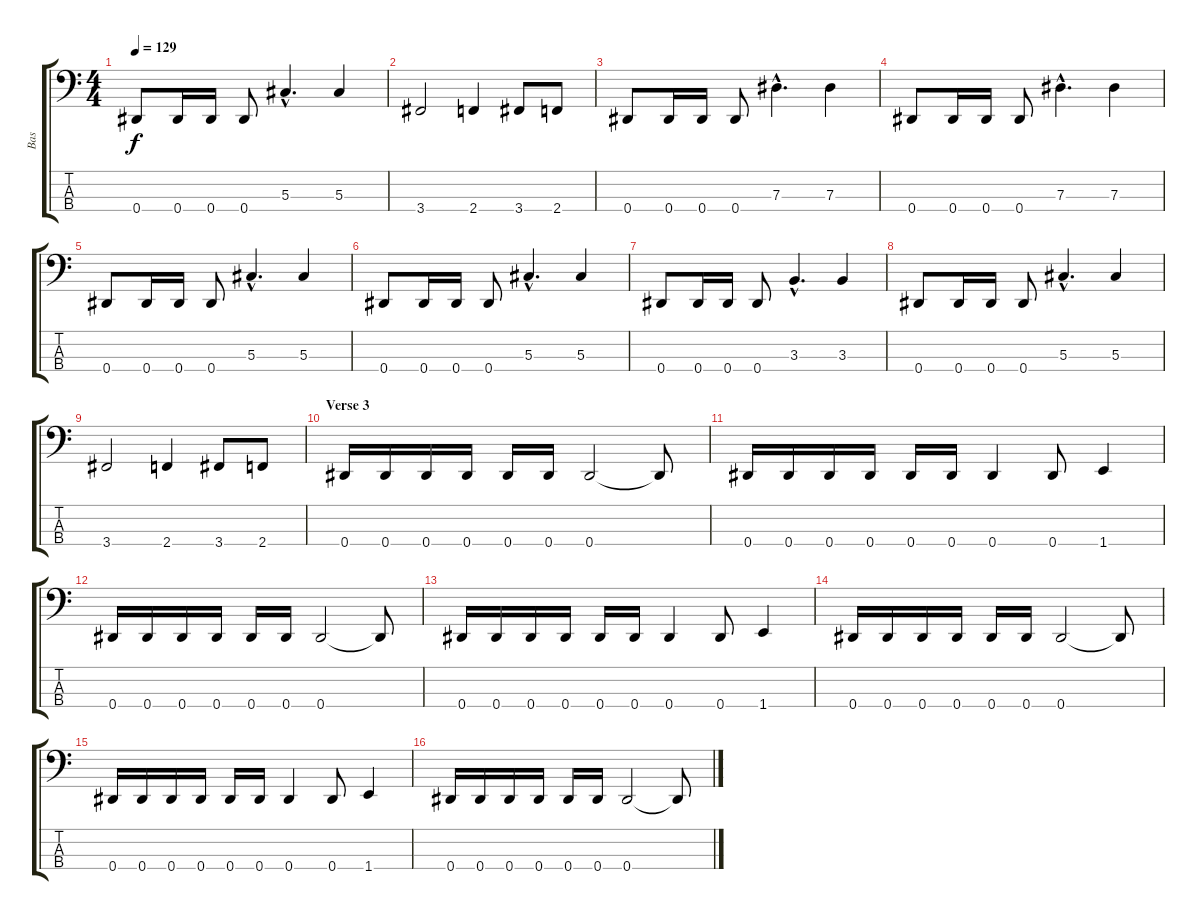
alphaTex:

\track ("Bas" "Bas") {instrument electricbasspick}
\staff {score tabs}
\tuning (Gb2 Db2 Ab1 Eb1) {hide}
\ts (4 4)
\tempo 129
\clef f4
\ks c
0.4.8{dy f} 0.4.16 0.4.16 0.4.8 5.3{hac}.4{d} 5.3.4 |
3.4.2 2.4.4 3.4.8 2.4.8 |
0.4.8 0.4.16 0.4.16 0.4.8 7.3{hac}.4{d} 7.3.4 |
0.4.8 0.4.16 0.4.16 0.4.8 7.3{hac}.4{d} 7.3.4 |
0.4.8 0.4.16 0.4.16 0.4.8 5.3{hac}.4{d} 5.3.4 |
0.4.8 0.4.16 0.4.16 0.4.8 5.3{hac}.4{d} 5.3.4 |
0.4.8 0.4.16 0.4.16 0.4.8 3.3{hac}.4{d} 3.3.4 |
0.4.8 0.4.16 0.4.16 0.4.8 5.3{hac}.4{d} 5.3.4 |
3.4.2 2.4.4 3.4.8 2.4.8 |
\section ("" "Verse 3")
0.4.16 0.4.16 0.4.16 0.4.16 0.4.16 0.4.16 0.4.2 0.4{t}.8 |
0.4.16 0.4.16 0.4.16 0.4.16 0.4.16 0.4.16 0.4.4 0.4.8 1.4.4 |
0.4.16 0.4.16 0.4.16 0.4.16 0.4.16 0.4.16 0.4.2 0.4{t}.8 |
0.4.16 0.4.16 0.4.16 0.4.16 0.4.16 0.4.16 0.4.4 0.4.8 1.4.4 |
0.4.16 0.4.16 0.4.16 0.4.16 0.4.16 0.4.16 0.4.2 0.4{t}.8 |
0.4.16 0.4.16 0.4.16 0.4.16 0.4.16 0.4.16 0.4.4 0.4.8 1.4.4 |
0.4.16 0.4.16 0.4.16 0.4.16 0.4.16 0.4.16 0.4.2 0.4{t}.8
